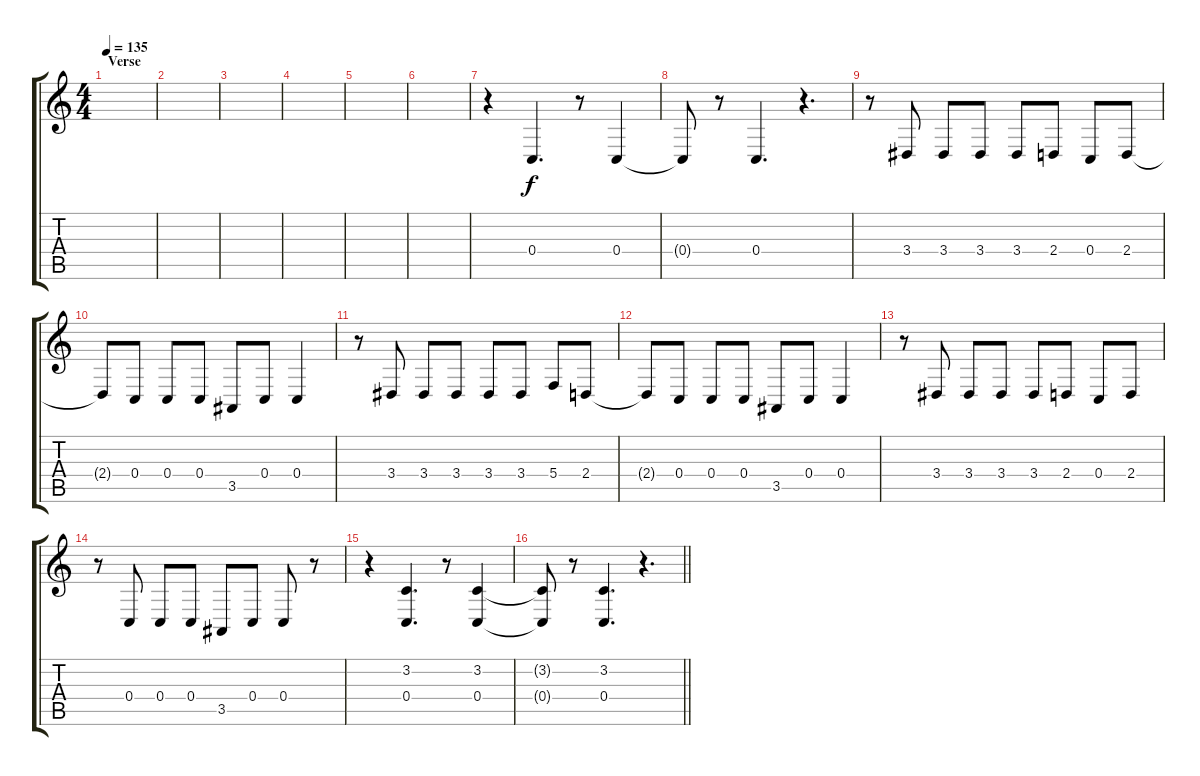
\track "" {instrument oboe}
\staff {score tabs}
\tuning (D4 A3 F3 C3 G2 C2) {hide}
\ts (4 4)
\section ("" "Verse")
\tempo 135
\clef g2
\ks c
|
|
|
|
|
|
r.4 0.4.4{d} r.8 0.4.4 |
0.4{t}.8 r.8 0.4.4{d} r.4{d} |
r.8 3.4.8 3.4.8 3.4.8 3.4.8 2.4.8 0.4.8 2.4.8 |
2.4{t}.8 0.4.8 0.4.8 0.4.8 3.5.8 0.4.8 0.4.4 |
r.8 3.4.8 3.4.8 3.4.8 3.4.8 3.4.8 5.4.8 2.4.8 |
2.4{t}.8 0.4.8 0.4.8 0.4.8 3.5.8 0.4.8 0.4.4 |
r.8 3.4.8 3.4.8 3.4.8 3.4.8 2.4.8 0.4.8 2.4.8 |
r.8 0.4.8 0.4.8 0.4.8 3.5.8 0.4.8 0.4.8 r.8 |
r.4 (3.2 0.4).4{d} r.8 (3.2 0.4).4 |
\barLineRight lightlight
(3.2{t} 0.4{t}).8 r.8 (3.2 0.4).4{d} r.4{d}
